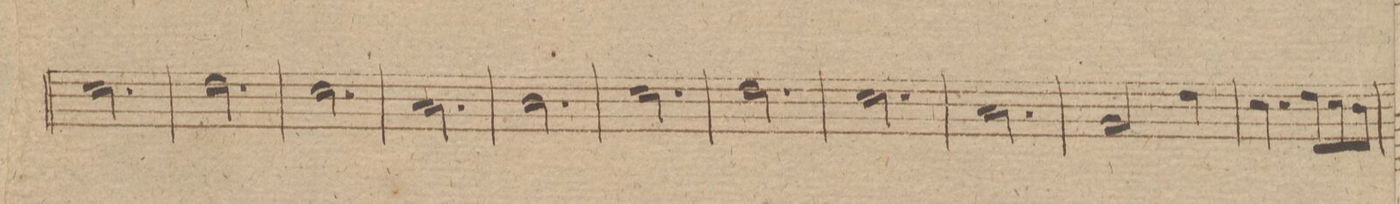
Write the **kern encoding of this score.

**kern	**dynam
*I"Clarinetto 2do in A.	*
*clefG2	*
*k[f#]	*
*met(c|)	*
*M3/4	*
2.a/	.
=234	=234
2.b\	.
=235	=235
2.a/	.
=236	=236
2.f#\	.
=237	=237
2.g/	.
=238	=238
2.a/	.
=239	=239
2.b\	.
=240	=240
2.a/	.
=241	=241
2.f#\	.
=242	=242
2e/	.
4b\	.
=243	=243
4.a/	.
8b\L	.
8a/	.
8g/J	.
=244	=244
*-	*-
